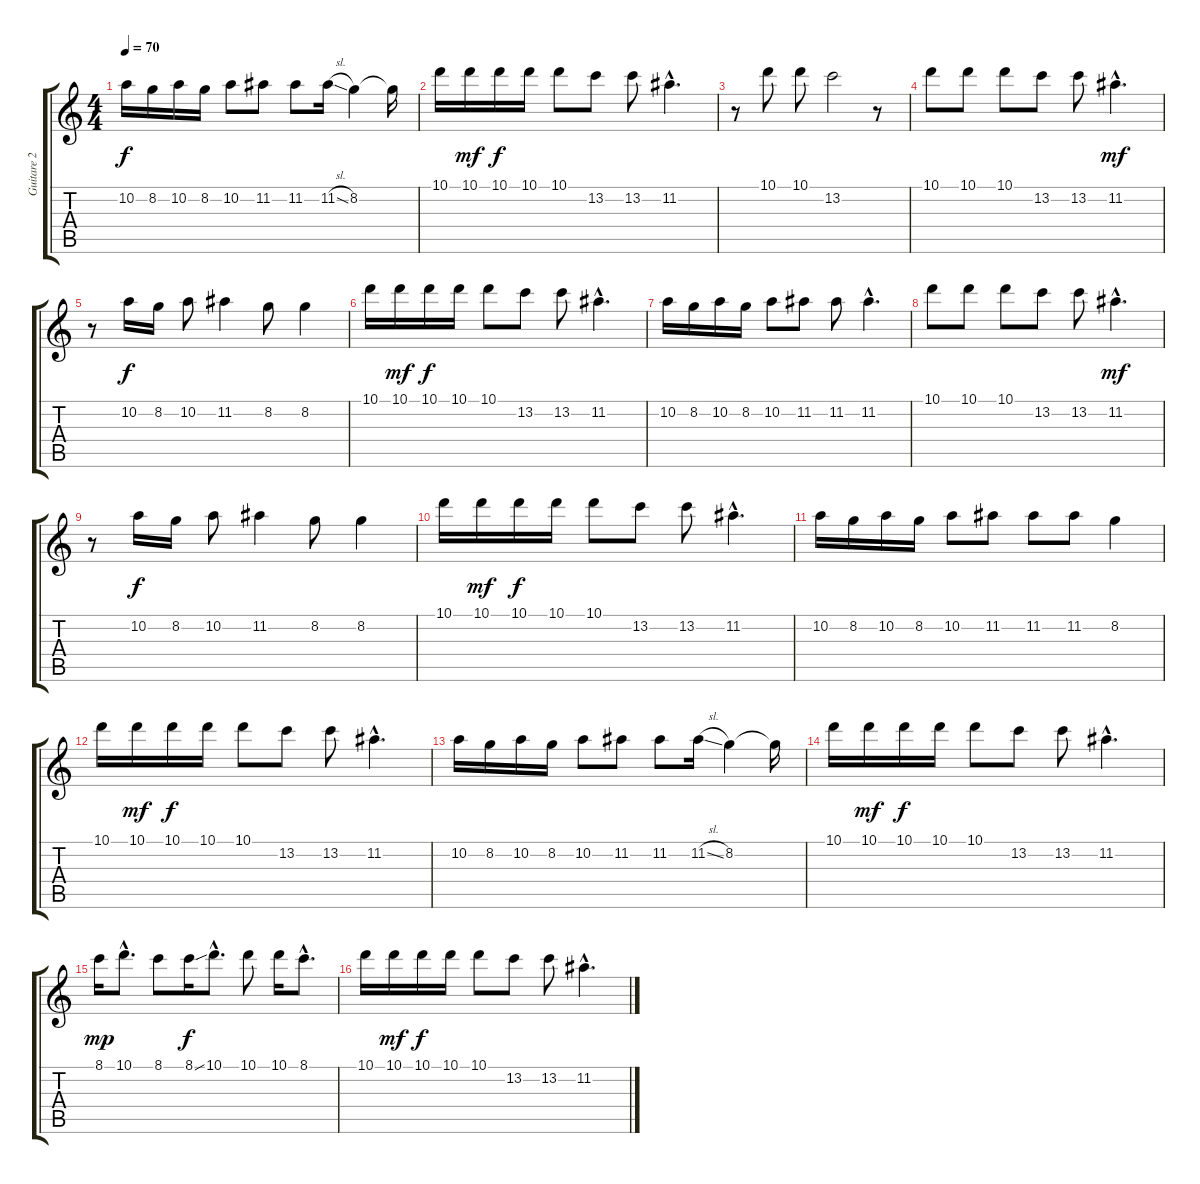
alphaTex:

\track ("Guitare 2" "Guitare 2") {instrument acousticguitarnylon}
\staff {score tabs}
\tuning (E4 B3 G3 D3 A2 E2) {hide}
\ts (4 4)
\tempo 70
\clef g2
\ks c
10.2.16{dy f} 8.2.16 10.2.16 8.2.16 10.2.8 11.2.8 11.2.8 11.2{sl}.16 8.2.4 8.2{t}.16 |
10.1.16 10.1.16{dy mf} 10.1.16{dy f} 10.1.16 10.1.8 13.2.8 13.2.8 11.2{hac}.4{d} |
r.8 10.1.8 10.1.8 13.2.2 r.8 |
10.1.8 10.1.8 10.1.8 13.2.8 13.2.8 11.2{hac}.4{d dy mf} |
r.8 10.2.16{dy f} 8.2.16 10.2.8 11.2.4 8.2.8 8.2.4 |
10.1.16 10.1.16{dy mf} 10.1.16{dy f} 10.1.16 10.1.8 13.2.8 13.2.8 11.2{hac}.4{d} |
10.2.16 8.2.16 10.2.16 8.2.16 10.2.8 11.2.8 11.2.8 11.2{hac}.4{d} |
10.1.8 10.1.8 10.1.8 13.2.8 13.2.8 11.2{hac}.4{d dy mf} |
r.8 10.2.16{dy f} 8.2.16 10.2.8 11.2.4 8.2.8 8.2.4 |
10.1.16 10.1.16{dy mf} 10.1.16{dy f} 10.1.16 10.1.8 13.2.8 13.2.8 11.2{hac}.4{d} |
10.2.16 8.2.16 10.2.16 8.2.16 10.2.8 11.2.8 11.2.8 11.2.8 8.2.4 |
10.1.16 10.1.16{dy mf} 10.1.16{dy f} 10.1.16 10.1.8 13.2.8 13.2.8 11.2{hac}.4{d} |
10.2.16 8.2.16 10.2.16 8.2.16 10.2.8 11.2.8 11.2.8 11.2{sl}.16 8.2.4 8.2{t}.16 |
10.1.16 10.1.16{dy mf} 10.1.16{dy f} 10.1.16 10.1.8 13.2.8 13.2.8 11.2{hac}.4{d} |
8.1.16{dy mp} 10.1{hac}.8{d} 8.1.8 8.1{ss}.16{dy f} 10.1{hac}.8{d} 10.1.8 10.1.16 8.1{hac}.8{d} |
10.1.16 10.1.16{dy mf} 10.1.16{dy f} 10.1.16 10.1.8 13.2.8 13.2.8 11.2{hac}.4{d}
